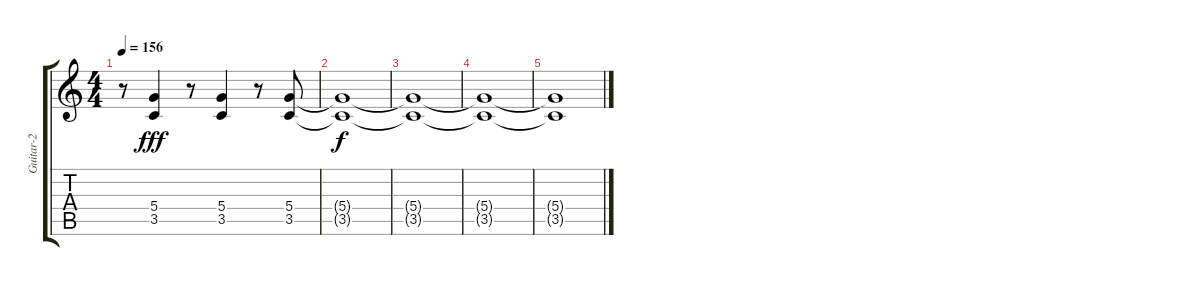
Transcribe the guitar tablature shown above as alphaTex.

\track ("Guitar-2" "Guitar-2") {instrument overdrivenguitar}
\staff {score tabs}
\tuning (E4 B3 G3 D3 A2 E2) {hide}
\ts (4 4)
\tempo 156
\clef g2
\ks c
r.8{dy f} (5.4 3.5).4{dy fff} r.8 (5.4 3.5).4 r.8 (5.4 3.5).8 |
(5.4{t} 3.5{t}).1{dy f} |
(5.4{t} 3.5{t}).1 |
(5.4{t} 3.5{t}).1 |
(5.4{t} 3.5{t}).1
